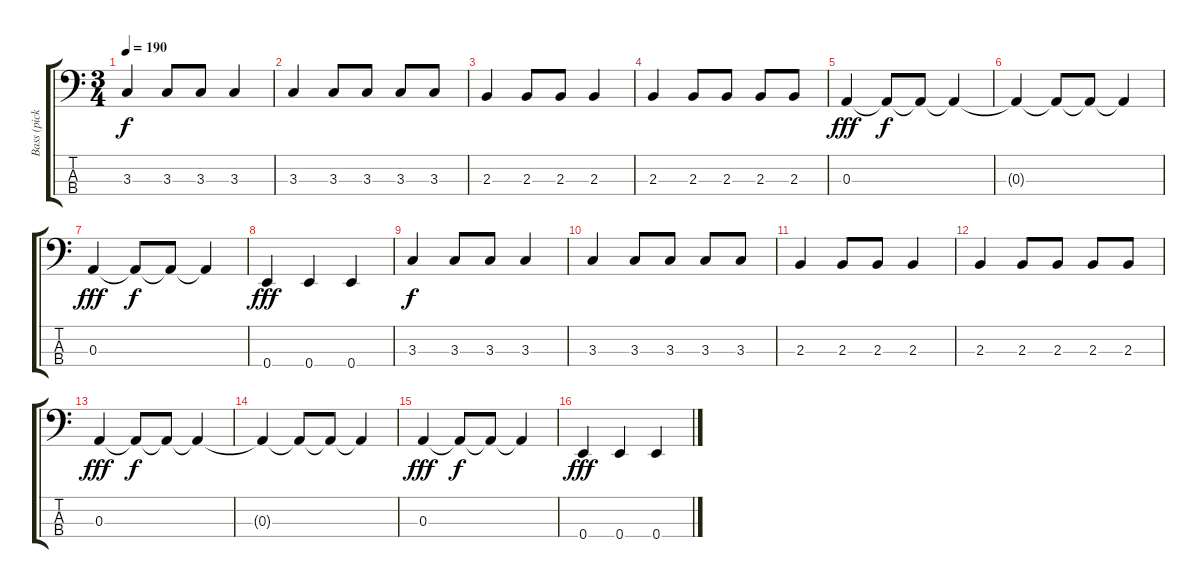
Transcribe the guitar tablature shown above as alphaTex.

\track ("Bass (pick)" "Bass (pick") {instrument electricbasspick}
\staff {score tabs}
\tuning (G2 D2 A1 E1) {hide}
\ts (3 4)
\tempo 190
\clef f4
\ks c
3.3.4{dy f} 3.3.8 3.3.8 3.3.4 |
3.3.4 3.3.8 3.3.8 3.3.8 3.3.8 |
2.3.4 2.3.8 2.3.8 2.3.4 |
2.3.4 2.3.8 2.3.8 2.3.8 2.3.8 |
0.3.4{dy fff} 0.3{t}.8{dy f} 0.3{t}.8 0.3{t}.4 |
0.3{t}.4 0.3{t}.8 0.3{t}.8 0.3{t}.4 |
0.3.4{dy fff} 0.3{t}.8{dy f} 0.3{t}.8 0.3{t}.4 |
0.4.4{dy fff} 0.4.4 0.4.4 |
3.3.4{dy f} 3.3.8 3.3.8 3.3.4 |
3.3.4 3.3.8 3.3.8 3.3.8 3.3.8 |
2.3.4 2.3.8 2.3.8 2.3.4 |
2.3.4 2.3.8 2.3.8 2.3.8 2.3.8 |
0.3.4{dy fff} 0.3{t}.8{dy f} 0.3{t}.8 0.3{t}.4 |
0.3{t}.4 0.3{t}.8 0.3{t}.8 0.3{t}.4 |
0.3.4{dy fff} 0.3{t}.8{dy f} 0.3{t}.8 0.3{t}.4 |
0.4.4{dy fff} 0.4.4 0.4.4
